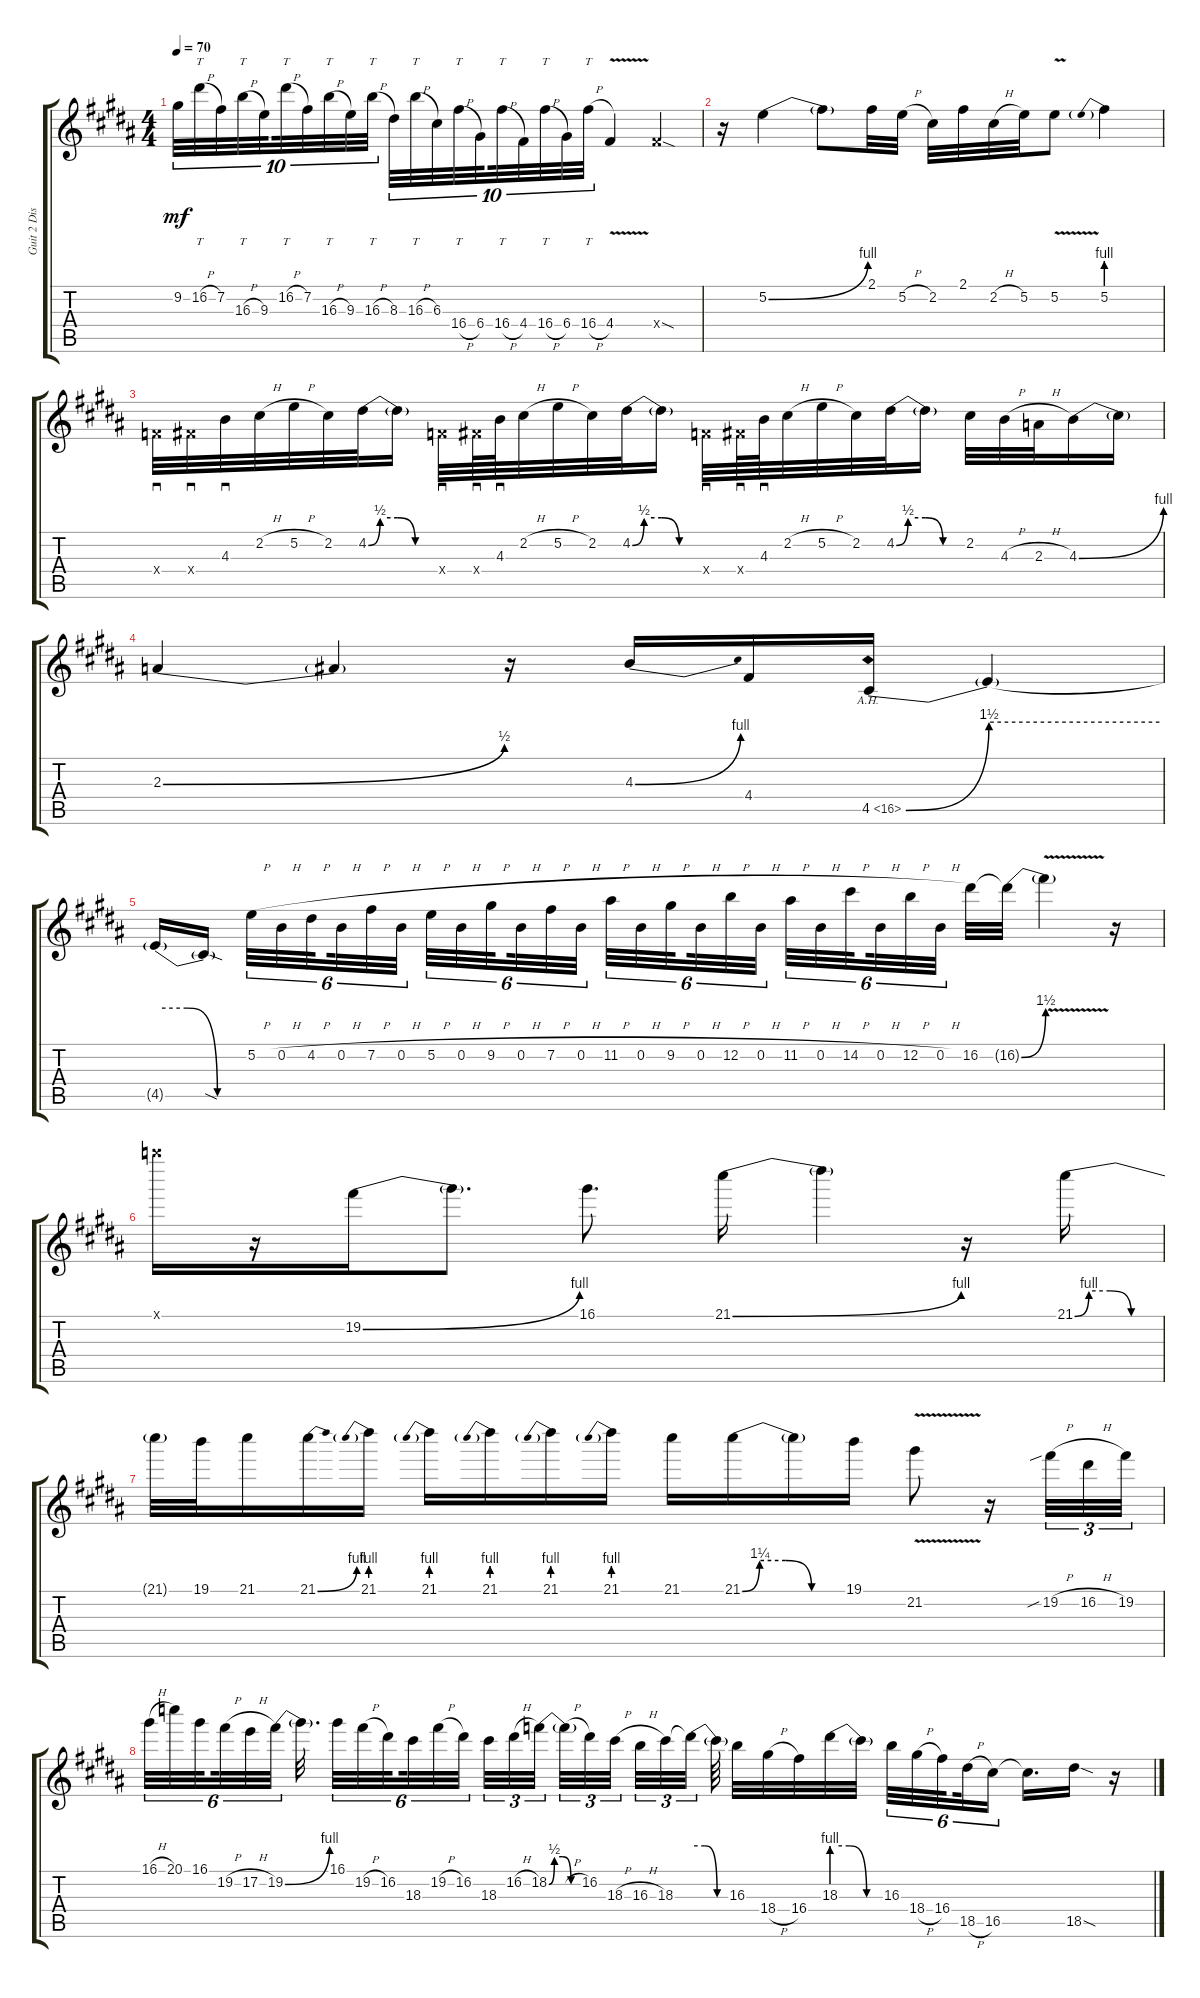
\track ("Guit 2 Distorded" "Guit 2 Dis") {instrument distortionguitar}
\staff {score tabs}
\tuning (E4 B3 G3 D3 A2 E2) {hide}
\ts (4 4)
\tempo 70
\clef g2
\ks b
9.2.32{tu (10 8) dy mf} 16.2{h}.32{tt tu (10 8)} 7.2.32{tu (10 8)} 16.3{h}.32{tt tu (10 8)} 9.3.32{tu (10 8) beam splitsecondary} 16.2{h}.32{tt tu (10 8)} 7.2.32{tu (10 8)} 16.3{h}.32{tt tu (10 8)} 9.3.32{tu (10 8)} 16.3{h}.32{tt tu (10 8)} 8.3.32{tu (10 8)} 16.3{h}.32{tt tu (10 8)} 6.3.32{tu (10 8)} 16.4{h}.32{tt tu (10 8)} 6.4.32{tu (10 8) beam splitsecondary} 16.4{h}.32{tt tu (10 8)} 4.4.32{tu (10 8)} 16.4{h}.32{tt tu (10 8)} 6.4.32{tu (10 8)} 16.4{h}.32{tt tu (10 8)} 4.4{v}.4 4.4{sod x}.4 |
r.16 5.2{be (bend 0 0 60 4)}.4 5.2{t}.8 2.1.32 5.2{h}.32 2.2.32 2.1.32 2.2{h}.32 5.2.32 5.2{v}.8 5.2{be (prebend 0 4 60 4)}.4 |
\ks g#minor
3.4{x}.32{sd} 4.4{x}.32{sd} 4.3.32{sd} 2.2{h}.32 5.2{h}.32 2.2.32 4.2{be (custom 0 0 10 2 25 2 40 0 60 0)}.32 4.2{t}.16 3.4{x}.32{sd} 4.4{x}.64{sd} 4.3.64{sd} 2.2{h}.32 5.2{h}.32 2.2.32 4.2{be (custom 0 0 10 2 25 2 40 0 60 0)}.32 4.2{t}.16 3.4{x}.32{sd} 4.4{x}.64{sd} 4.3.64{sd} 2.2{h}.32 5.2{h}.32 2.2.32 4.2{be (custom 0 0 10 2 25 2 40 0 60 0)}.32 4.2{t}.16 2.2.32 4.3{h}.32 2.3{h}.32 4.3{be (bend 0 0 60 4)}.16 4.3{t}.16 |
\ks b
2.3{be (bend 0 0 60 2)}.4 2.3{t}.4 r.16 4.3{be (bend 0 0 60 4)}.16 4.4.16 4.5{be (bend 0 0 60 6) ah 12}.16 4.5{be (hold 0 6 60 6) t}.4 |
\ks g#minor
4.5{be (custom 0 6 20 6 40 0 60 0) t}.16 4.5{sod t}.16{beam splitsecondary} 5.2{h}.32{tu (6 4)} 0.2{h}.32{tu (6 4)} 4.2{h}.32{tu (6 4) beam splitsecondary} 0.2{h}.32{tu (6 4)} 7.2{h}.32{tu (6 4)} 0.2{h}.32{tu (6 4)} 5.2{h}.32{tu (6 4)} 0.2{h}.32{tu (6 4)} 9.2{h}.32{tu (6 4) beam splitsecondary} 0.2{h}.32{tu (6 4)} 7.2{h}.32{tu (6 4)} 0.2{h}.32{tu (6 4) beam splitsecondary} 11.2{h}.32{tu (6 4)} 0.2{h}.32{tu (6 4)} 9.2{h}.32{tu (6 4) beam splitsecondary} 0.2{h}.32{tu (6 4)} 12.2{h}.32{tu (6 4)} 0.2{h}.32{tu (6 4)} 11.2{h}.32{tu (6 4)} 0.2{h}.32{tu (6 4)} 14.2{h}.32{tu (6 4) beam splitsecondary} 0.2{h}.32{tu (6 4)} 12.2{h}.32{tu (6 4)} 0.2{h}.32{tu (6 4) beam splitsecondary} 16.2.32 16.2{be (bend 0 0 60 6) t}.32 16.2{v t}.4 r.16 |
\ks b
29.1{x}.16 r.16 19.2{be (bend 0 0 60 4)}.16 19.2{t}.8{d} 16.1.8{d} 21.1{be (bend 0 0 60 4)}.16 21.1{t}.4 r.16 21.1{be (custom 0 0 10 4 25 4 40 0 60 0)}.16 |
\ks g#minor
21.1{t}.32 19.1.32 21.1.16 21.1{be (bend 0 0 60 4)}.16 21.1{be (prebend 0 4 60 4)}.16 21.1{be (prebend 0 4 60 4)}.16 21.1{be (prebend 0 4 60 4)}.16 21.1{be (prebend 0 4 60 4)}.16 21.1{be (prebend 0 4 60 4)}.16 21.1.16 21.1{be (custom 0 0 10 5 25 5 40 0 60 0)}.16 21.1{t}.16 19.1.16 21.2{v}.8 r.16 19.2{sib h}.32{tu (3 2)} 16.2{h}.32{tu (3 2)} 19.2.32{tu (3 2)} |
\ks b
16.1{h}.32{tu (6 4)} 20.1.32{tu (6 4)} 16.1.32{tu (6 4) beam splitsecondary} 19.2{h}.32{tu (6 4)} 17.2{h}.32{tu (6 4)} 19.2{be (bend 0 0 60 4)}.32{tu (6 4) beam splitsecondary} 19.2{t}.32{d beam splitsecondary} 16.1.32{tu (6 4)} 19.2{h}.32{tu (6 4)} 16.2.32{tu (6 4) beam splitsecondary} 18.3.32{tu (6 4)} 19.2{h}.32{tu (6 4)} 16.2.32{tu (6 4) beam splitsecondary} 18.3.32{tu (3 2)} 16.2{h}.32{tu (3 2)} 18.2{be (custom 0 0 10 2 25 2 40 0 60 0)}.32{tu (3 2) beam splitsecondary} 18.2{h t}.32{tu (3 2)} 16.2.32{tu (3 2)} 18.3{h}.32{tu (3 2) beam splitsecondary} 16.3{h}.32{tu (3 2)} 18.3.32{tu (3 2)} 18.3{be (custom 0 4 20 4 40 0 60 0) t}.32{tu (3 2) beam splitsecondary} 18.3{t}.64 16.3.32 18.4{h}.32 16.4.32 18.3{be (custom 0 4 20 4 40 0 60 0)}.32 18.3{t}.32{beam splitsecondary} 16.3.32{tu (6 4)} 18.4{h}.32{tu (6 4)} 16.4.32{tu (6 4) beam splitsecondary} 18.5{h}.32{tu (6 4)} 16.5.16{tu (6 4)} 16.5{t}.16{d} 18.5{sod}.16 r.16
